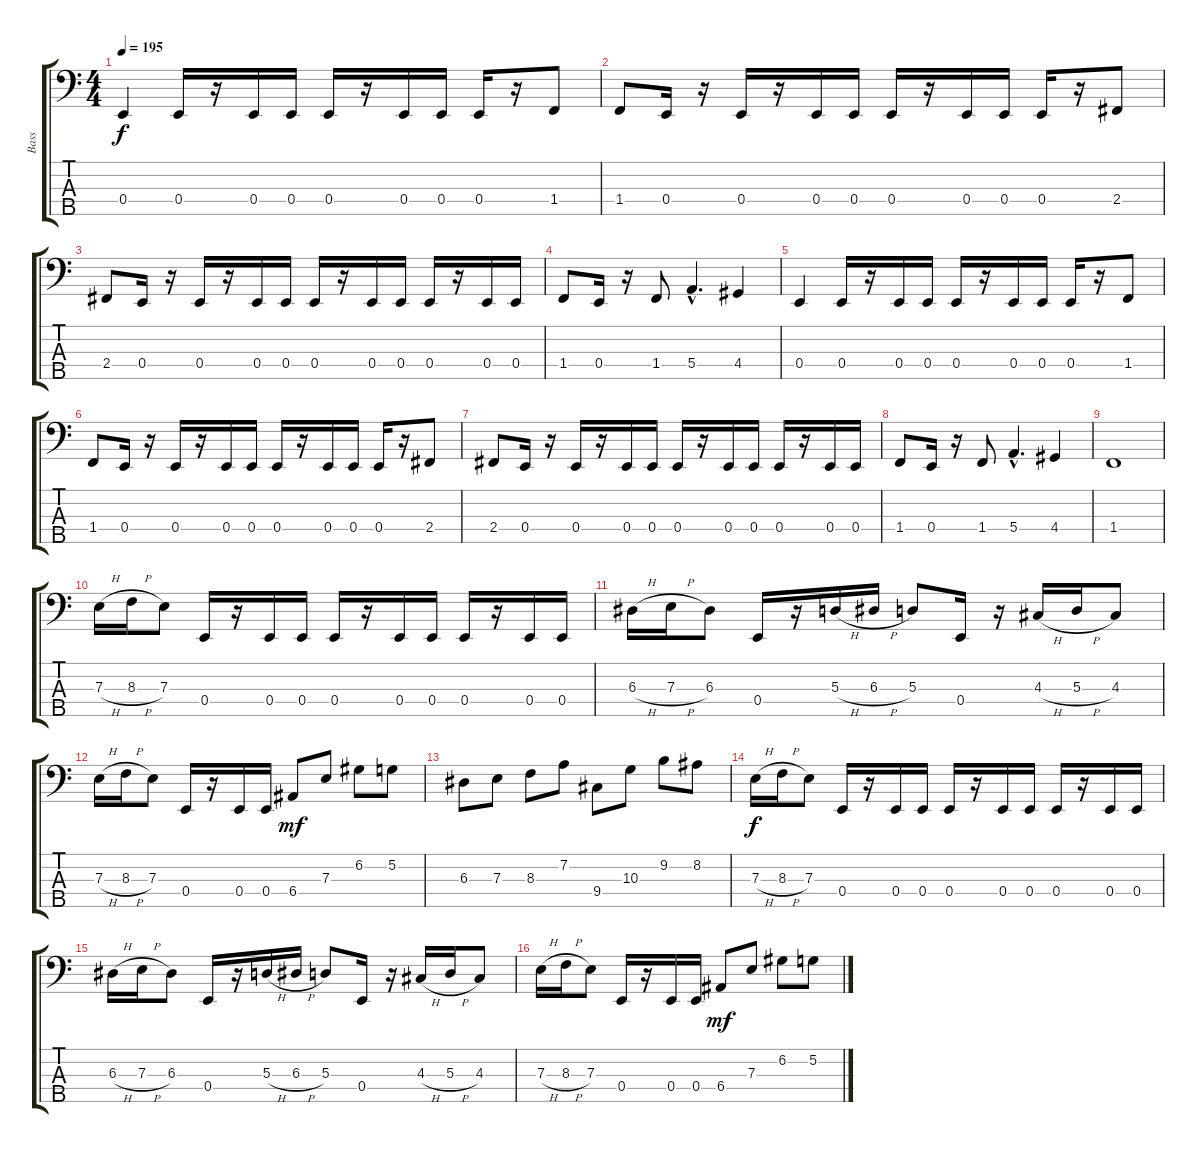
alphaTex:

\track ("Bass" "Bass") {instrument electricbassfinger}
\staff {score tabs}
\tuning (G2 D2 A1 E1 B0) {hide}
\ts (4 4)
\tempo 195
\clef f4
\ks c
0.4.4{dy f instrument electricbassfinger} 0.4.16 r.16 0.4.16 0.4.16 0.4.16 r.16 0.4.16 0.4.16 0.4.16 r.16 1.4.8 |
1.4.8 0.4.16 r.16 0.4.16 r.16 0.4.16 0.4.16 0.4.16 r.16 0.4.16 0.4.16 0.4.16 r.16 2.4.8 |
2.4.8 0.4.16 r.16 0.4.16 r.16 0.4.16 0.4.16 0.4.16 r.16 0.4.16 0.4.16 0.4.16 r.16 0.4.16 0.4.16 |
1.4.8 0.4.16 r.16 1.4.8 5.4{hac}.4{d} 4.4.4 |
0.4.4 0.4.16 r.16 0.4.16 0.4.16 0.4.16 r.16 0.4.16 0.4.16 0.4.16 r.16 1.4.8 |
1.4.8 0.4.16 r.16 0.4.16 r.16 0.4.16 0.4.16 0.4.16 r.16 0.4.16 0.4.16 0.4.16 r.16 2.4.8 |
2.4.8 0.4.16 r.16 0.4.16 r.16 0.4.16 0.4.16 0.4.16 r.16 0.4.16 0.4.16 0.4.16 r.16 0.4.16 0.4.16 |
1.4.8 0.4.16 r.16 1.4.8 5.4{hac}.4{d} 4.4.4 |
1.4.1 |
7.3{h}.16 8.3{h}.16 7.3.8 0.4.16 r.16 0.4.16 0.4.16 0.4.16 r.16 0.4.16 0.4.16 0.4.16 r.16 0.4.16 0.4.16 |
6.3{h}.16 7.3{h}.16 6.3.8 0.4.16 r.16 5.3{h}.16 6.3{h}.16 5.3.8 0.4.16 r.16 4.3{h}.16 5.3{h}.16 4.3.8 |
7.3{h}.16 8.3{h}.16 7.3.8 0.4.16 r.16 0.4.16 0.4.16 6.4.8{dy mf} 7.3.8 6.2.8 5.2.8 |
6.3.8 7.3.8 8.3.8 7.2.8 9.4.8 10.3.8 9.2.8 8.2.8 |
7.3{h}.16{dy f} 8.3{h}.16 7.3.8 0.4.16 r.16 0.4.16 0.4.16 0.4.16 r.16 0.4.16 0.4.16 0.4.16 r.16 0.4.16 0.4.16 |
6.3{h}.16 7.3{h}.16 6.3.8 0.4.16 r.16 5.3{h}.16 6.3{h}.16 5.3.8 0.4.16 r.16 4.3{h}.16 5.3{h}.16 4.3.8 |
7.3{h}.16 8.3{h}.16 7.3.8 0.4.16 r.16 0.4.16 0.4.16 6.4.8{dy mf} 7.3.8 6.2.8 5.2.8
